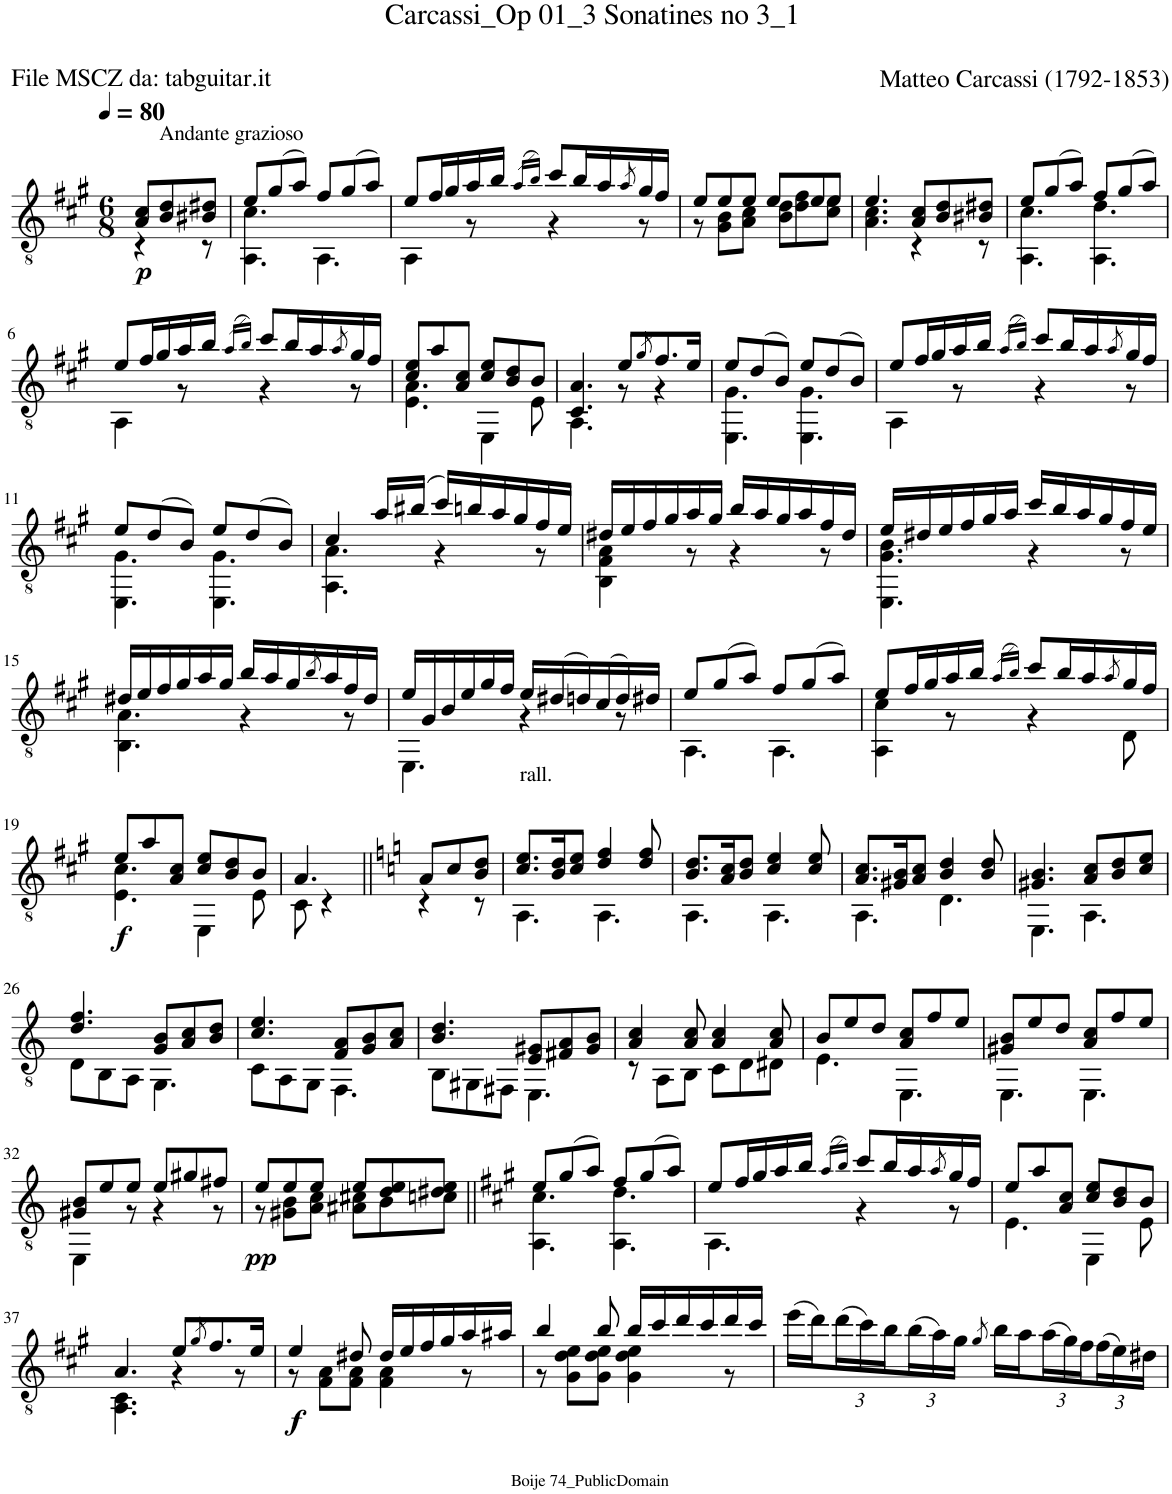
**kern	**dynam
*part1	*part1
*staff1	*staff1
*I"Guitar	*
*I'Guit.	*
*clefGv2	*
*k[f#c#g#]	*
*M6/8	*
*MM80	*
=	=
*^	*
!	!	!LO:DY:b
8A/ 8c#/L	4r	p
!LO:TX:a:t=Andante grazioso	!	!
8B/ 8d/	.	.
8B#X/ 8d#X/J	8r	.
=1	=1	=1
8e/L	4.AA\ 4.c#\	.
(8g#/	.	.
8a/J)	.	.
8f#/L	4.AA\	.
(8g#/	.	.
8a/J)	.	.
=2	=2	=2
8e/L	4AA\	.
16f#/L	.	.
16g#/	.	.
16a/	8r	.
16b/JJ	.	.
(16qa/LL	.	.
16qb/JJ)	.	.
8cc#/L	4r	.
16b/L	.	.
16a/	.	.
8qa/	.	.
16g#/	8r	.
16f#/JJ	.	.
=3	=3	=3
8e/L	8r	.
8e/	8G#\ 8B\L	.
8e/J	8A\ 8c#\J	.
8e/L	8B\ 8d\L	.
8e/	8d\ 8f#\	.
8e/J	8c#\ 8e\J	.
=4	=4	=4
4.e/	4.A\ 4.c#\	.
8A/ 8c#/L	4r	.
8B/ 8d/	.	.
8B#X/ 8d#X/J	8r	.
=5	=5	=5
8e/L	4.AA\ 4.c#\	.
(8g#/	.	.
8a/J)	.	.
8f#/L	4.AA\ 4.d\	.
(8g#/	.	.
8a/J)	.	.
!!LO:LB:g=z	!!
=6	=6	=6
8e/L	4AA\	.
16f#/L	.	.
16g#/	.	.
16a/	8r	.
16b/JJ	.	.
(16qa/LL	.	.
16qb/JJ)	.	.
8cc#/L	4r	.
16b/L	.	.
16a/	.	.
8qa/	.	.
16g#/	8r	.
16f#/JJ	.	.
=7	=7	=7
8c#/ 8e/L	4.E\ 4.A\	.
8a/	.	.
8A/ 8c#/J	.	.
8c#/ 8e/L	4EE\	.
8B/ 8d/	.	.
8B/J	8E\	.
=8	=8	=8
4.C#/ 4.A/	4.AA\	.
8e/L	8r	.
8qg#/	.	.
8.f#/	4r	.
16e/Jk	.	.
=9	=9	=9
8e/L	4.EE\ 4.G#\	.
(8d/	.	.
8B/J)	.	.
8e/L	4.EE\ 4.G#\	.
(8d/	.	.
8B/J)	.	.
=10	=10	=10
8e/L	4AA\	.
16f#/L	.	.
16g#/	.	.
16a/	8r	.
16b/JJ	.	.
(16qa/LL	.	.
16qb/JJ)	.	.
8cc#/L	4r	.
16b/L	.	.
16a/	.	.
8qa/	.	.
16g#/	8r	.
16f#/JJ	.	.
!!LO:LB:g=z	!!
=11	=11	=11
8e/L	4.EE\ 4.G#\	.
(8d/	.	.
8B/J)	.	.
8e/L	4.EE\ 4.G#\	.
(8d/	.	.
8B/J)	.	.
=12	=12	=12
4c#/	4.AA\ 4.A\	.
16a/LL	.	.
(16b#X/JJ	.	.
16cc#/LL)	4r	.
16bn/	.	.
16a/	.	.
16g#/	.	.
16f#/	8r	.
16e/JJ	.	.
=13	=13	=13
16d#X/LL	4BB\ 4F#\ 4A\	.
16e/	.	.
16f#/	.	.
16g#/	.	.
16a/	8r	.
16g#/JJ	.	.
16b/LL	4r	.
16a/	.	.
16g#/	.	.
16a/	.	.
16f#/	8r	.
16d#/JJ	.	.
=14	=14	=14
16e/LL	4.EE\ 4.G#\ 4.B\	.
16d#X/	.	.
16e/	.	.
16f#/	.	.
16g#/	.	.
16a/JJ	.	.
16cc#/LL	4r	.
16b/	.	.
16a/	.	.
16g#/	.	.
16f#/	8r	.
16e/JJ	.	.
!!LO:LB:g=z	!!
=15	=15	=15
16d#X/LL	4.BB\ 4.A\	.
16e/	.	.
16f#/	.	.
16g#/	.	.
16a/	.	.
16g#/JJ	.	.
16b/LL	4r	.
16a/	.	.
16g#/	.	.
8qb/	.	.
16a/	.	.
16f#/	8r	.
16d#/JJ	.	.
=16	=16	=16
16e/LL	4.EE\	.
16G#/	.	.
16B/	.	.
16e/	.	.
16g#/	.	.
16f#/JJ	.	.
!LO:TX:b:t=rall.	!	!
16e/LL	4r	.
(16d#X/	.	.
16dn/)	.	.
(16c#/	.	.
16d/)	8r	.
16d#X/JJ	.	.
=17	=17	=17
8e/L	4.AA\	.
(8g#/	.	.
8a/J)	.	.
8f#/L	4.AA\	.
(8g#/	.	.
8a/J)	.	.
=18	=18	=18
8e/L	4AA\ 4c#\	.
16f#/L	.	.
16g#/	.	.
16a/	8r	.
16b/JJ	.	.
(16qa/LL	.	.
16qb/JJ)	.	.
8cc#/L	4r	.
16b/L	.	.
16a/	.	.
8qa/	.	.
16g#/	8D\	.
16f#/JJ	.	.
!!LO:LB:g=z	!!
=19	=19	=19
!	!	!LO:DY:b
8e/L	4.E\ 4.c#\	f
8a/	.	.
8A/ 8c#/J	.	.
8c#/ 8e/L	4EE\	.
8B/ 8d/	.	.
8B/J	8E\	.
=20	=20	=20
4.A/	8C#\	.
.	4r	.
=21||	=21||	=21||
*k[]	*	*
8A/L	4r	.
8c/	.	.
8B/ 8d/J	8r	.
=22	=22	=22
8.c/ 8.e/L	4.AA\	.
16B/ 16d/K	.	.
8c/ 8e/J	.	.
4d/ 4f/	4.AA\	.
8d/ 8f/	.	.
=23	=23	=23
8.B/ 8.d/L	4.AA\	.
16A/ 16c/K	.	.
8B/ 8d/J	.	.
4c/ 4e/	4.AA\	.
8c/ 8e/	.	.
=24	=24	=24
8.A/ 8.c/L	4.AA\	.
16G#X/ 16B/K	.	.
8A/ 8c/J	.	.
4B/ 4d/	4.D\	.
8B/ 8d/	.	.
=25	=25	=25
4.G#X/ 4.B/	4.EE\	.
8A/ 8c/L	4.AA\	.
8B/ 8d/	.	.
8c/ 8e/J	.	.
!!LO:LB:g=z	!!
=26	=26	=26
4.d/ 4.f/	8D\L	.
.	8BB\	.
.	8AA\J	.
8G/ 8B/L	4.GG\	.
8A/ 8c/	.	.
8B/ 8d/J	.	.
=27	=27	=27
4.c/ 4.e/	8C\L	.
.	8AA\	.
.	8GG\J	.
8F/ 8A/L	4.FF\	.
8G/ 8B/	.	.
8A/ 8c/J	.	.
=28	=28	=28
4.B/ 4.d/	8BB\L	.
.	8GG#X\	.
.	8FF#X\J	.
8E/ 8G#X/L	4.EE\	.
8F#X/ 8A/	.	.
8G#/ 8B/J	.	.
=29	=29	=29
4A/ 4c/	8r	.
.	8AA\L	.
8A/ 8c/	8BB\J	.
4A/ 4c/	8C\L	.
.	8D\	.
8A/ 8c/	8D#X\J	.
=30	=30	=30
8B/L	4.E\	.
8e/	.	.
8d/J	.	.
8A/ 8c/L	4.EE\	.
8f/	.	.
8e/J	.	.
=31	=31	=31
8G#X/ 8B/L	4.EE\	.
8e/	.	.
8d/J	.	.
8A/ 8c/L	4.EE\	.
8f/	.	.
8e/J	.	.
!!LO:LB:g=z	!!
=32	=32	=32
8G#X/ 8B/L	4EE\	.
8e/	.	.
8e/J	8r	.
8e/L	4r	.
8g#X/	.	.
8f#X/J	8r	.
=33	=33	=33
!	!	!LO:DY:b
8e/L	8r	pp
8e/	8G#X\ 8B\L	.
8e/J	8A\ 8c\J	.
8e/L	8A#X\ 8c#X\L	.
8d/ 8e/	8B\	.
8d#X/ 8e/J	8cn\J	.
=34||	=34||	=34||
*k[f#c#g#]	*	*
8e/L	4.AA\ 4.c#\	.
(8g#/	.	.
8a/J)	.	.
8f#/L	4.AA\ 4.d\	.
(8g#/	.	.
8a/J)	.	.
=35	=35	=35
8e/L	4.AA\	.
16f#/L	.	.
16g#/	.	.
16a/	.	.
16b/JJ	.	.
(16qa/LL	.	.
16qb/JJ)	.	.
8cc#/L	4r	.
16b/L	.	.
16a/	.	.
8qa/	.	.
16g#/	8r	.
16f#/JJ	.	.
=36	=36	=36
8e/L	4.E\	.
8a/	.	.
8A/ 8c#/J	.	.
8c#/ 8e/L	4EE\	.
8B/ 8d/	.	.
8B/J	8E\	.
!!LO:LB:g=z	!!
=37	=37	=37
4.A/	4.AA\ 4.C#\	.
8e/L	4r	.
8qg#/	.	.
8.f#/	.	.
.	8r	.
16e/Jk	.	.
=38	=38	=38
!	!	!LO:DY:b
4e/	8r	f
.	8F#\ 8A\L	.
8d#X/	8F#\ 8A\J	.
16d#/LL	4F#\ 4A\	.
16e/	.	.
16f#/	.	.
16g#/	.	.
16a/	8r	.
16a#X/JJ	.	.
=39	=39	=39
4b/	8r	.
.	8G#\ 8d\ 8e\L	.
8b/	8G#\ 8d\ 8e\J	.
16b/LL	4G#\ 4d\ 4e\	.
16cc#/	.	.
16dd/	.	.
16cc#/	.	.
16dd/	8r	.
16cc#/JJ	.	.
*v	*v	*
=40	=40
(16ee\LL	.
16dd\)	.
*Xbrackettup	*
(24dd\	.
24cc#\)	.
24b\	.
(24b\	.
24a\)	.
24g#\JJ	.
8qg#/	.
16b\LL	.
16a\	.
(24a\	.
24g#\)	.
24f#\	.
(24f#\	.
24e\)	.
24d#X\JJ	.
=	=
*-	*-
